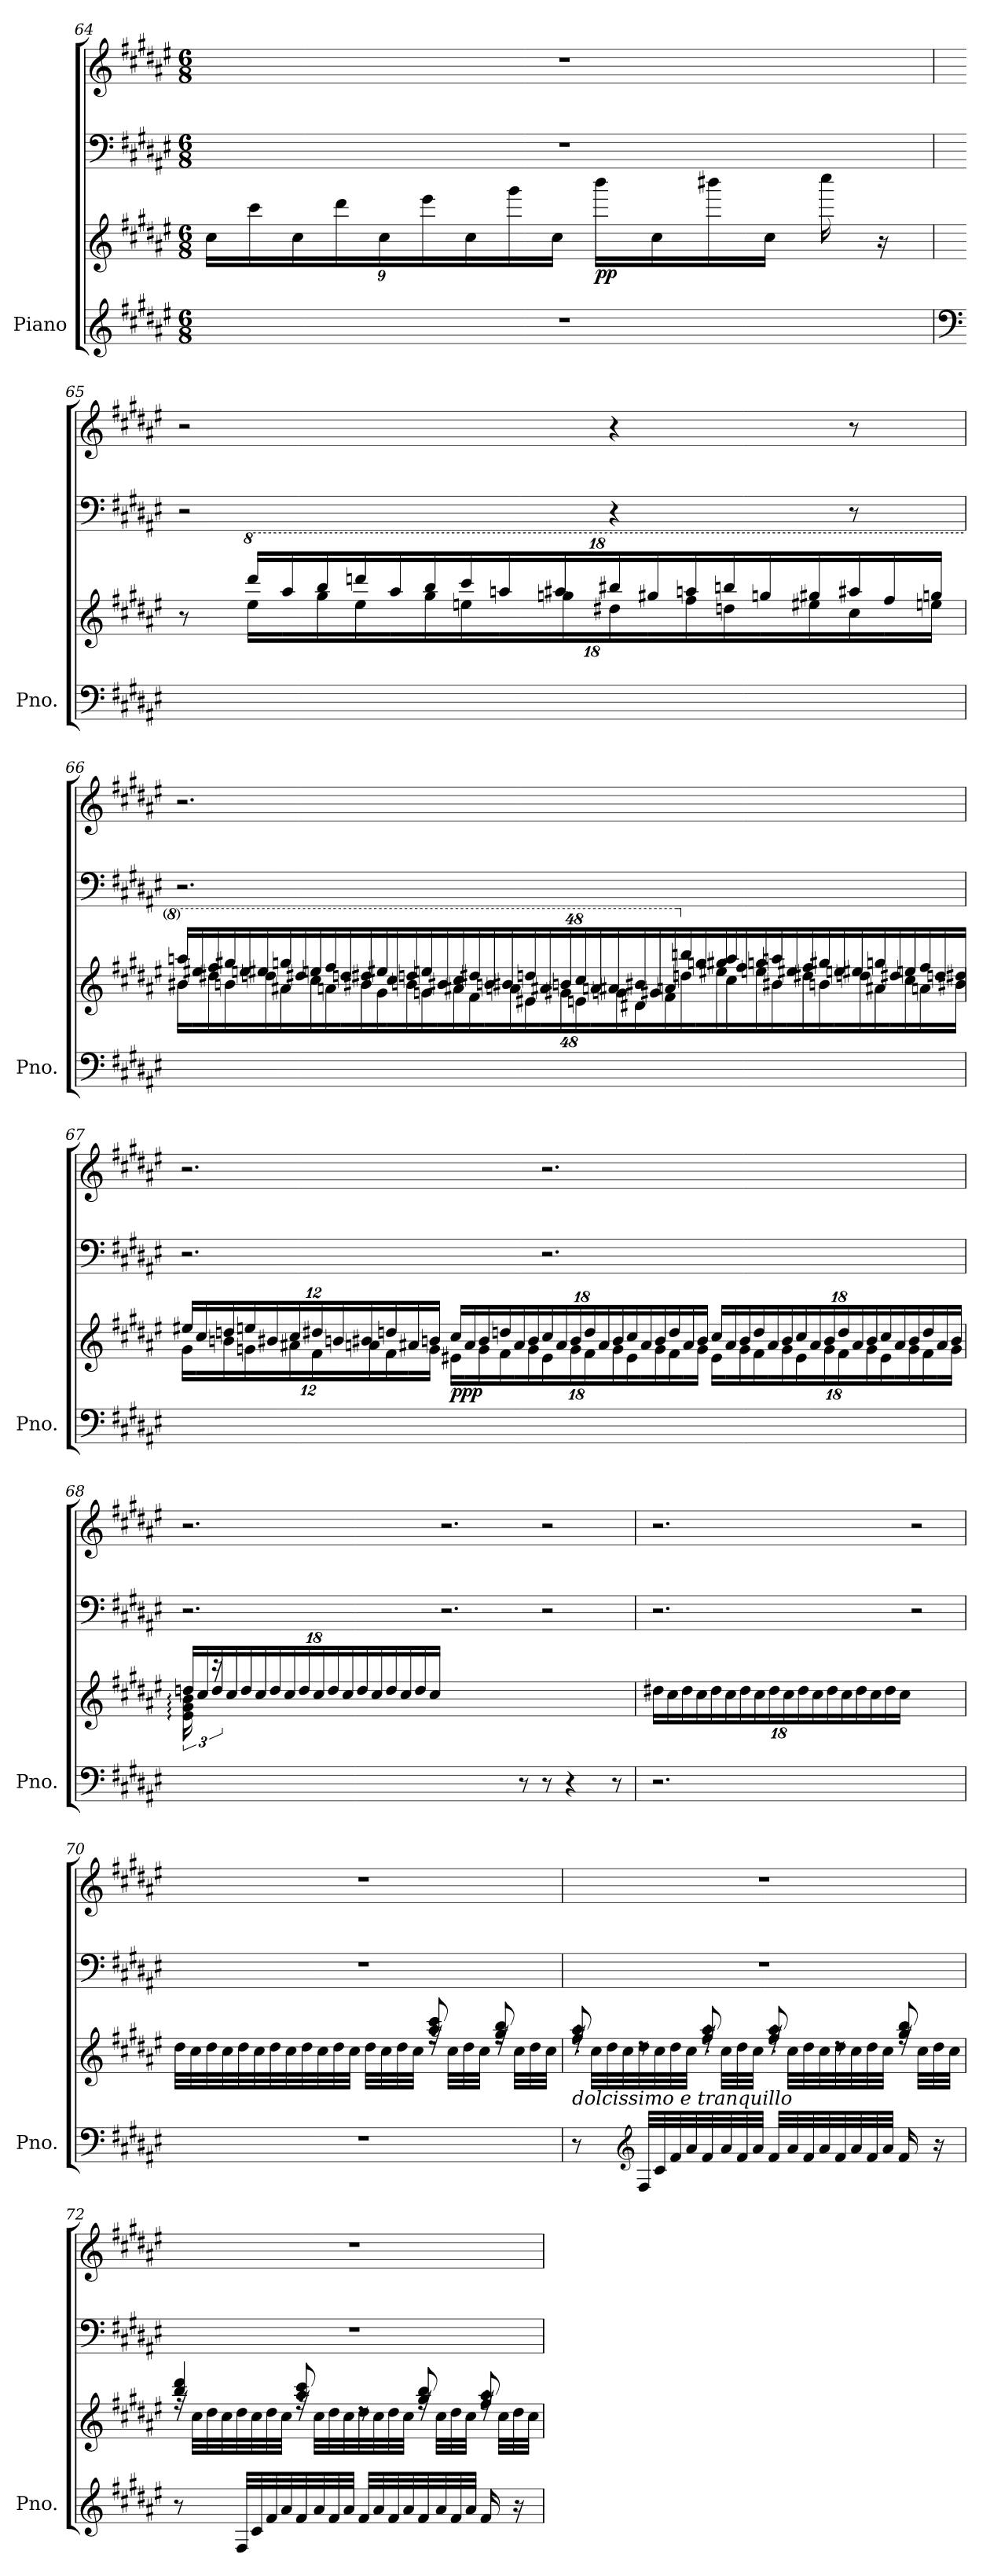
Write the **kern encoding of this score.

**kern	**kern	**kern	**kern	**dynam
*part1	*part1	*part1	*part1	*part1
*staff4	*staff3	*staff2	*staff1	*staff1/2/3/4
*I"Piano	*	*	*	*
*I'Pno.	*	*	*	*
*clefG2	*clefG2	*clefF4	*clefG2	*
*k[f#c#g#d#a#e#]	*k[f#c#g#d#a#e#]	*k[f#c#g#d#a#e#]	*k[f#c#g#d#a#e#]	*
*M6/8	*M6/8	*M6/8	*M6/8	*
*	*Xbrackettup	*	*	*
=64	=64	=64	=64	=64
2.r	24cc#\LL	2.r	2.r	.
.	24ccc#\	.	.	.
.	24cc#\	.	.	.
.	24ddd#\	.	.	.
.	24cc#\	.	.	.
.	24eee#\	.	.	.
.	24cc#\	.	.	.
.	24ggg#\	.	.	.
.	24cc#\JJ	.	.	.
!	!	!	!	!LO:DY:b=3
.	16bbb\LL	.	.	pp
.	16cc#\	.	.	.
.	16bbb#X\	.	.	.
.	16cc#\JJ	.	.	.
.	16cccc#\	.	.	.
.	16r	.	.	.
=65	=65	=65	=65	=65
*clefF4	*	*	*	*
*	*^	*	*	*
2.ryy	8ryy	8r	2r	2r	.
*	*brackettup	*	*	*	*
*	*8va	*	*	*	*
*	*	*Xbrackettup	*	*	*
.	24eee#\LL	24dddd#/LL	.	.	.
.	24rffyy	24aaa#/	.	.	.
.	24ggg#\	24bbb/	.	.	.
*	*brackettup	*Xbrackettup	*	*	*
.	24eee#\	24ddddn/	.	.	.
.	24rffyy	24aaa#/	.	.	.
.	24ggg#\	24bbb/	.	.	.
*	*brackettup	*Xbrackettup	*	*	*
.	24eeen\	24cccc#/	.	.	.
.	24rffyy	24aaan/	.	.	.
.	24gggn\	24aaa#X/	.	.	.
*	*brackettup	*Xbrackettup	*	*	*
.	24ddd#X\	24bbb#X/	4r	4r	.
.	24rffyy	24ggg#X/	.	.	.
.	24fff#\	24aaan/	.	.	.
*	*brackettup	*Xbrackettup	*	*	*
.	24dddn\	24bbbn/	.	.	.
.	24rffyy	24gggn/	.	.	.
.	24eee#X\	24ggg#X/	.	.	.
*	*brackettup	*Xbrackettup	*	*	*
8ryy	24ccc#\	24aaa#X/	8r	8r	.
.	24rffyy	24fff#/	.	.	.
.	24eeen\JJ	24gggn/JJ	.	.	.
!!LO:PB:g=z
=66	=66	=66	=66	=66	=66
*	*brackettup	*Xbrackettup	*	*	*
2.ryy	24bb#X\LL	24aaan/LL	2.r	2.r	.
.	24ryy	24eee#X/	.	.	.
.	24ddd#X\	24fff#/	.	.	.
*	*brackettup	*Xbrackettup	*	*	*
.	24bbn\	24ggg#X/	.	.	.
.	24ryy	24eeen/	.	.	.
.	24dddn\	24eee#X/	.	.	.
*	*brackettup	*Xbrackettup	*	*	*
.	24aa#X\	24gggn/	.	.	.
.	24ryy	24ddd#X/	.	.	.
.	24ccc#\	24eeen/	.	.	.
*	*brackettup	*Xbrackettup	*	*	*
.	24aan\	24fff#/	.	.	.
.	24ryy	24dddn/	.	.	.
.	24bb#X\	24ddd#X/	.	.	.
*	*brackettup	*Xbrackettup	*	*	*
.	24gg#\	24eee#X/	.	.	.
.	24ryy	24ccc#/	.	.	.
.	24bbn\	24dddn/	.	.	.
*	*brackettup	*Xbrackettup	*	*	*
.	24ggn\	24eeen/	.	.	.
.	24ryy	24bb#X/	.	.	.
.	24aa#X\	24ccc#/	.	.	.
*	*brackettup	*Xbrackettup	*	*	*
8ryy	24ff#\	24ddd#X/	1ryy	1ryy	.
.	24ryy	24bbn/	.	.	.
.	24aan\	24bb#X/	.	.	.
*	*brackettup	*Xbrackettup	*	*	*
1ryy	24ee#X\	24dddn/	.	.	.
.	24ryy	24aa#X/	.	.	.
.	24gg#X\	24bbn/	.	.	.
*	*brackettup	*Xbrackettup	*	*	*
.	24een\	24ccc#/	.	.	.
.	24ryy	24aan/	.	.	.
.	24ggn\	24aa#X/	.	.	.
*	*brackettup	*Xbrackettup	*	*	*
.	24dd#X\	24bb#X/	.	.	.
.	24ryy	24gg#X/	.	.	.
.	24ff#\	24aan/	.	.	.
*	*X8va	*	*	*	*
*	*brackettup	*Xbrackettup	*	*	*
.	24ddn\	24bbn/	.	.	.
.	24ryy	24ggn/	.	.	.
.	24ee#X\	24gg#X/	.	.	.
*	*brackettup	*Xbrackettup	*	*	*
.	24cc#\	24aa/	.	.	.
.	24ryy	24ff#/	.	.	.
.	24een\	24ggn/	.	.	.
*	*brackettup	*Xbrackettup	*	*	*
.	24b#X\	24aan/	.	.	.
.	24ryy	24ee#X/	.	.	.
.	24dd#X\	24ff#/	.	.	.
*	*brackettup	*Xbrackettup	*	*	*
.	24bn\	24gg#X/	.	.	.
.	24ryy	24een/	.	.	.
.	24ddn\	24ee#X/	.	.	.
*	*brackettup	*Xbrackettup	*	*	*
.	24a#X\	24ggn/	4ryy	4ryy	.
.	24ryy	24dd#X/	.	.	.
.	24cc#\	24een/	.	.	.
*	*brackettup	*Xbrackettup	*	*	*
8ryy	24an\	24ff#/	.	.	.
.	24ryy	24ddn/	.	.	.
.	24b#X\JJ	24dd#X/JJ	.	.	.
!!LO:LB:g=z
=67	=67	=67	=67	=67	=67
*	*brackettup	*Xbrackettup	*	*	*
2.ryy	24g#\LL	24ee#X/LL	2.r	2.r	.
.	24ryy	24cc#/	.	.	.
.	24bn\	24ddn/	.	.	.
*	*brackettup	*Xbrackettup	*	*	*
.	24gn\	24een/	.	.	.
.	24ryy	24b#X/	.	.	.
.	24a#X\	24cc#/	.	.	.
*	*brackettup	*Xbrackettup	*	*	*
.	24f#\	24dd#X/	.	.	.
.	24ryy	24bn/	.	.	.
.	24an\	24b#X/	.	.	.
*	*brackettup	*Xbrackettup	*	*	*
.	24f#\	24ddn/	.	.	.
.	24ryy	24a#X/	.	.	.
.	24g\JJ	24bn/JJ	.	.	.
*	*brackettup	*Xbrackettup	*	*	*
!	!	!	!	!	!LO:DY:b=3
.	24e#X\LL	24cc#/LL	.	.	ppp
.	24ryy	24a#/	.	.	.
.	24g\	24b/	.	.	.
*	*brackettup	*Xbrackettup	*	*	*
.	24f#\	24ddn/	.	.	.
.	24ryy	24a#/	.	.	.
.	24g\	24b/	.	.	.
*	*brackettup	*Xbrackettup	*	*	*
2.ryy	24e#\	24cc#/	2.r	2.r	.
.	24ryy	24a#/	.	.	.
.	24g\	24b/	.	.	.
*	*brackettup	*Xbrackettup	*	*	*
.	24f#\	24dd/	.	.	.
.	24ryy	24a#/	.	.	.
.	24g\	24b/	.	.	.
*	*brackettup	*Xbrackettup	*	*	*
.	24e#\	24cc#/	.	.	.
.	24ryy	24a#/	.	.	.
.	24g\	24b/	.	.	.
*	*brackettup	*Xbrackettup	*	*	*
.	24f#\	24dd/	.	.	.
.	24ryy	24a#/	.	.	.
.	24g\JJ	24b/JJ	.	.	.
*	*brackettup	*Xbrackettup	*	*	*
.	24e#\LL	24cc#/LL	.	.	.
.	24ryy	24a#/	.	.	.
.	24g\	24b/	.	.	.
*	*brackettup	*Xbrackettup	*	*	*
.	24f#\	24dd/	.	.	.
.	24ryy	24a#/	.	.	.
.	24g\	24b/	.	.	.
*	*brackettup	*Xbrackettup	*	*	*
2ryy	24e#\	24cc#/	2ryy	2ryy	.
.	24ryy	24a#/	.	.	.
.	24g\	24b/	.	.	.
*	*brackettup	*Xbrackettup	*	*	*
.	24f#\	24dd/	.	.	.
.	24ryy	24a#/	.	.	.
.	24g\	24b/	.	.	.
*	*brackettup	*Xbrackettup	*	*	*
.	24e#\	24cc#/	.	.	.
.	24ryy	24a#/	.	.	.
.	24g\	24b/	.	.	.
*	*brackettup	*Xbrackettup	*	*	*
.	24f#\	24dd/	.	.	.
.	24ryy	24a#/	.	.	.
.	24g\JJ	24b/JJ	.	.	.
=68	=68	=68	=68	=68	=68
*	*brackettup	*Xbrackettup	*	*	*
!	!	!	!	!	!LO:DY:b=3
8ryy	24e#\: 24g#\: 24b\:	24ddn/LL	2.r	2.r	other-dynamics
.	24ryy	24cc#/	.	.	.
.	24r	24dd/	.	.	.
2.ryy	8ryy	24cc#/	.	.	.
.	.	24dd/	.	.	.
.	.	24cc#/	.	.	.
.	2ryy	24dd/	.	.	.
.	.	24cc#/	.	.	.
.	.	24dd/	.	.	.
.	.	24cc#/	.	.	.
.	.	24dd/	.	.	.
.	.	24cc#/	.	.	.
.	.	24dd/	.	.	.
.	.	24cc#/	.	.	.
.	.	24dd/	.	.	.
.	.	24cc#/	.	.	.
.	.	24dd/	.	.	.
.	.	24cc#/JJ	.	.	.
.	1ryy	1ryy	2.r	2.r	.
2ryy	.	.	.	.	.
8r	.	.	.	.	.
8r	.	.	2r	2r	.
4r	.	.	.	.	.
.	4ryy	4ryy	.	.	.
8r	.	.	.	.	.
*	*v	*v	*	*	*
!!LO:LB:g=z
=69	=69	=69	=69	=69
2.r	24dd#X\LL	2.r	2.r	.
.	24cc#\	.	.	.
.	24dd#\	.	.	.
.	24cc#\	.	.	.
.	24dd#\	.	.	.
.	24cc#\	.	.	.
.	24dd#\	.	.	.
.	24cc#\	.	.	.
.	24dd#\	.	.	.
.	24cc#\	.	.	.
.	24dd#\	.	.	.
.	24cc#\	.	.	.
.	24dd#\	.	.	.
.	24cc#\	.	.	.
.	24dd#\	.	.	.
.	24cc#\	.	.	.
.	24dd#\	.	.	.
.	24cc#\JJ	.	.	.
2ryy	2ryy	2r	2r	.
=70	=70	=70	=70	=70
*	*^	*	*	*
2.r	32dd#\LLL	8ryy	2.r	2.r	.
.	32cc#\	.	.	.	.
.	32dd#\	.	.	.	.
.	32cc#\	.	.	.	.
.	32dd#\	8ryy	.	.	.
.	32cc#\	.	.	.	.
.	32dd#\	.	.	.	.
.	32cc#\	.	.	.	.
.	32dd#\	8ryy	.	.	.
.	32cc#\	.	.	.	.
.	32dd#\	.	.	.	.
.	32cc#\JJJ	.	.	.	.
.	32dd#\LLL	8ryy	.	.	.
.	32cc#\	.	.	.	.
.	32dd#\	.	.	.	.
.	32cc#\JJJ	.	.	.	.
.	32rff	8aa#/' 8ccc#/'	.	.	.
.	32cc#\LLL	.	.	.	.
.	32dd#\	.	.	.	.
.	32cc#\JJJ	.	.	.	.
.	32rff	8gg#/' 8bb/'	.	.	.
.	32cc#\LLL	.	.	.	.
.	32dd#\	.	.	.	.
.	32cc#\JJJ	.	.	.	.
=71	=71	=71	=71	=71	=71
!LO:TX:a:i:t=dolcissimo e tranquillo	!	!	!	!	!
8r	32rff	8ff#/' 8aa#/'	2.r	2.r	.
.	32cc#\LLL	.	.	.	.
.	32dd#\	.	.	.	.
.	32cc#\	.	.	.	.
*clefG2	*	*	*	*	*
32F#/LLL	32dd#\	8rdd	.	.	.
32c#/	32cc#\	.	.	.	.
32f#/	32dd#\	.	.	.	.
32a#/	32cc#\JJJ	.	.	.	.
32f#/	32rff	8ff#/' 8aa#/'	.	.	.
32a#/	32cc#\LLL	.	.	.	.
32f#/	32dd#\	.	.	.	.
32a#/JJJ	32cc#\JJJ	.	.	.	.
32f#/LLL	32rff	8ff#/' 8aa#/'	.	.	.
32a#/	32cc#\LLL	.	.	.	.
32f#/	32dd#\	.	.	.	.
32a#/	32cc#\	.	.	.	.
32f#/	32dd#\	8rdd	.	.	.
32a#/	32cc#\	.	.	.	.
32f#/	32dd#\	.	.	.	.
32a#/JJJ	32cc#\JJJ	.	.	.	.
16f#/	32rff	8gg#/ 8bb/	.	.	.
.	32cc#\LLL	.	.	.	.
16r	32dd#\	.	.	.	.
.	32cc#\JJJ	.	.	.	.
!!LO:LB:g=z
=72	=72	=72	=72	=72	=72
8r	32rff	4bb/ 4ddd#/	2.r	2.r	.
.	32cc#\LLL	.	.	.	.
.	32dd#\	.	.	.	.
.	32cc#\	.	.	.	.
32F#/LLL	32dd#\	.	.	.	.
32c#/	32cc#\	.	.	.	.
32f#/	32dd#\	.	.	.	.
32a#/	32cc#\JJJ	.	.	.	.
32f#/	32rff	8aa#/ 8ccc#/	.	.	.
32a#/	32cc#\LLL	.	.	.	.
32f#/	32dd#\	.	.	.	.
32a#/JJJ	32cc#\	.	.	.	.
32f#/LLL	32dd#\	8rdd	.	.	.
32a#/	32cc#\	.	.	.	.
32f#/	32dd#\	.	.	.	.
32a#/	32cc#\JJJ	.	.	.	.
32f#/	32rff	8gg#/ 8bb/	.	.	.
32a#/	32cc#\LLL	.	.	.	.
32f#/	32dd#\	.	.	.	.
32a#/JJJ	32cc#\JJJ	.	.	.	.
16f#/	32rff	8ff#/ 8aa#/	.	.	.
.	32cc#\LLL	.	.	.	.
16r	32dd#\	.	.	.	.
.	32cc#\JJJ	.	.	.	.
*	*v	*v	*	*	*
=	=	=	=	=
*-	*-	*-	*-	*-
